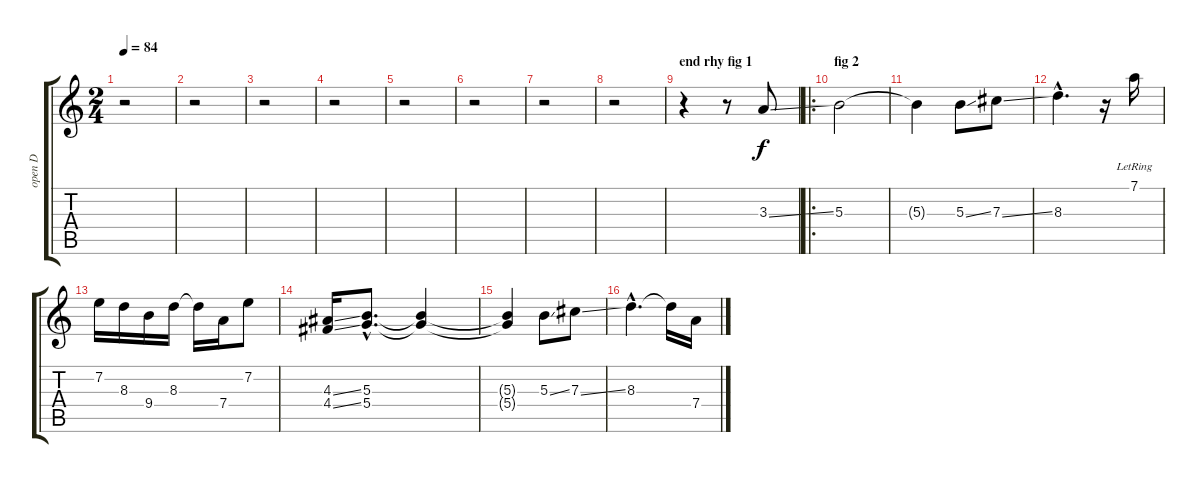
\track ("open D" "open D") {instrument overdrivenguitar}
\staff {score tabs}
\tuning (D4 A3 Gb3 D3 A2 D2) {hide}
\ts (2 4)
\tempo 84
\clef g2
\ks c
r.2{dy f} |
r.2 |
r.2 |
r.2 |
r.2 |
r.2 |
r.2 |
r.2 |
\section ("" "end rhy fig 1")
r.4 r.8 3.3{ss}.8 |
\ro
\section ("" "fig 2")
5.3.2 |
5.3{t}.4 5.3{ss}.8 7.3{ss}.8 |
8.3{hac}.4{d} r.16 7.1{lr}.16 |
7.2.16 8.3.16 9.4.16 8.3.16 8.3{t}.16 7.4.16 7.2.8 |
(4.3{ss} 4.4{ss}).16 (5.3{hac} 5.4{hac}).8{d} (5.3{t} 5.4{t}).4 |
(5.3{t} 5.4{t}).4 5.3{ss}.8 7.3{ss}.8 |
8.3{hac}.4{d} 8.3{t}.16 7.4.16
